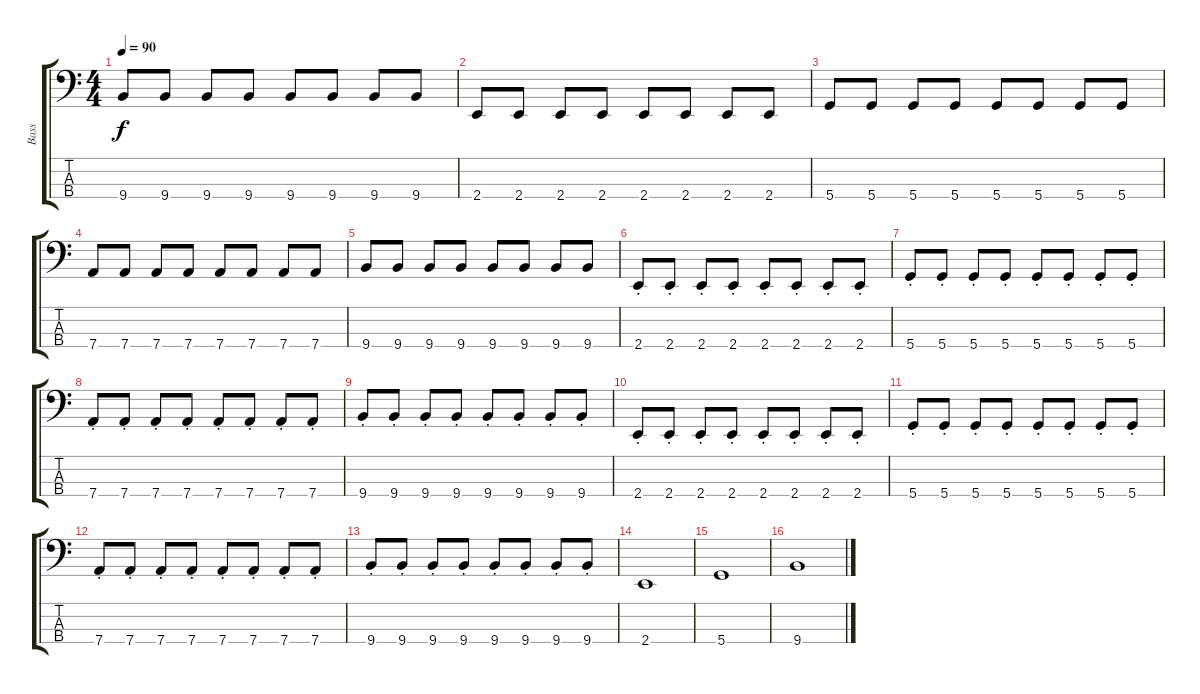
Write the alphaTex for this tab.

\track ("Bass" "Bass") {instrument electricbassfinger}
\staff {score tabs}
\tuning (G2 D2 A1 D1) {hide}
\ts (4 4)
\tempo 90
\clef f4
\ks c
9.4.8{dy f} 9.4.8 9.4.8 9.4.8 9.4.8 9.4.8 9.4.8 9.4.8 |
2.4.8 2.4.8 2.4.8 2.4.8 2.4.8 2.4.8 2.4.8 2.4.8 |
5.4.8 5.4.8 5.4.8 5.4.8 5.4.8 5.4.8 5.4.8 5.4.8 |
7.4.8 7.4.8 7.4.8 7.4.8 7.4.8 7.4.8 7.4.8 7.4.8 |
9.4.8 9.4.8 9.4.8 9.4.8 9.4.8 9.4.8 9.4.8 9.4.8 |
2.4{st}.8 2.4{st}.8 2.4{st}.8 2.4{st}.8 2.4{st}.8 2.4{st}.8 2.4{st}.8 2.4{st}.8 |
5.4{st}.8 5.4{st}.8 5.4{st}.8 5.4{st}.8 5.4{st}.8 5.4{st}.8 5.4{st}.8 5.4{st}.8 |
7.4{st}.8 7.4{st}.8 7.4{st}.8 7.4{st}.8 7.4{st}.8 7.4{st}.8 7.4{st}.8 7.4{st}.8 |
9.4{st}.8 9.4{st}.8 9.4{st}.8 9.4{st}.8 9.4{st}.8 9.4{st}.8 9.4{st}.8 9.4{st}.8 |
2.4{st}.8 2.4{st}.8 2.4{st}.8 2.4{st}.8 2.4{st}.8 2.4{st}.8 2.4{st}.8 2.4{st}.8 |
5.4{st}.8 5.4{st}.8 5.4{st}.8 5.4{st}.8 5.4{st}.8 5.4{st}.8 5.4{st}.8 5.4{st}.8 |
7.4{st}.8 7.4{st}.8 7.4{st}.8 7.4{st}.8 7.4{st}.8 7.4{st}.8 7.4{st}.8 7.4{st}.8 |
9.4{st}.8 9.4{st}.8 9.4{st}.8 9.4{st}.8 9.4{st}.8 9.4{st}.8 9.4{st}.8 9.4{st}.8 |
2.4.1 |
5.4.1 |
9.4.1
